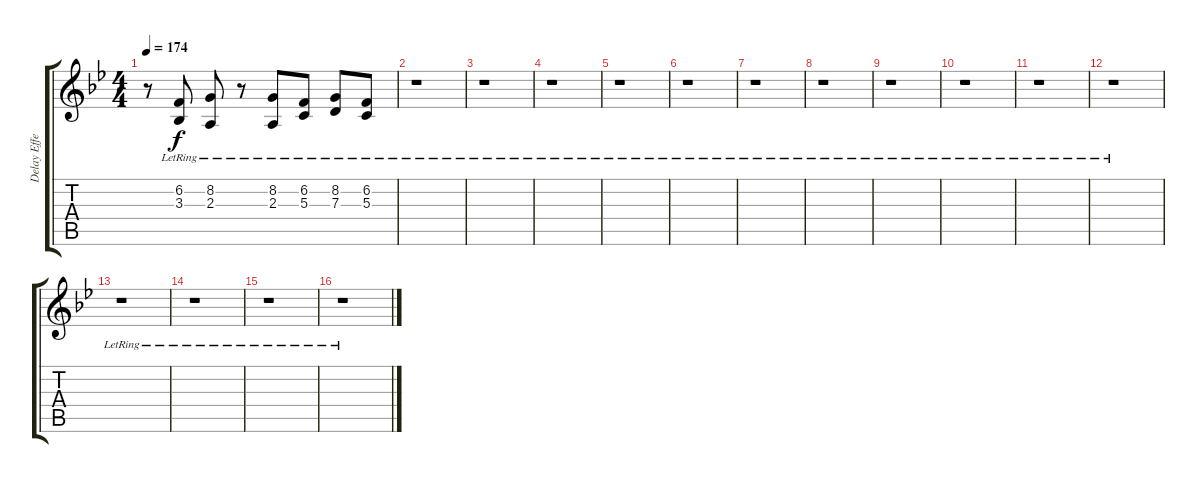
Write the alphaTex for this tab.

\track ("Delay Effect" "Delay Effe") {instrument pad5bowed}
\staff {score tabs}
\tuning (E4 B3 G3 D3 A2 E2) {hide}
\ts (4 4)
\tempo 174
\clef g2
\ks gminor
r.8{dy f} (6.2{lr} 3.3{lr}).8 (8.2{lr} 2.3{lr}).8 r.8 (8.2{lr} 2.3{lr}).8 (6.2{lr} 5.3{lr}).8 (8.2{lr} 7.3{lr}).8 (6.2{lr} 5.3{lr}).8 |
r.1 |
r.1 |
r.1 |
r.1 |
r.1 |
r.1 |
r.1 |
r.1 |
r.1 |
r.1 |
r.1 |
r.1 |
r.1 |
r.1 |
r.1
